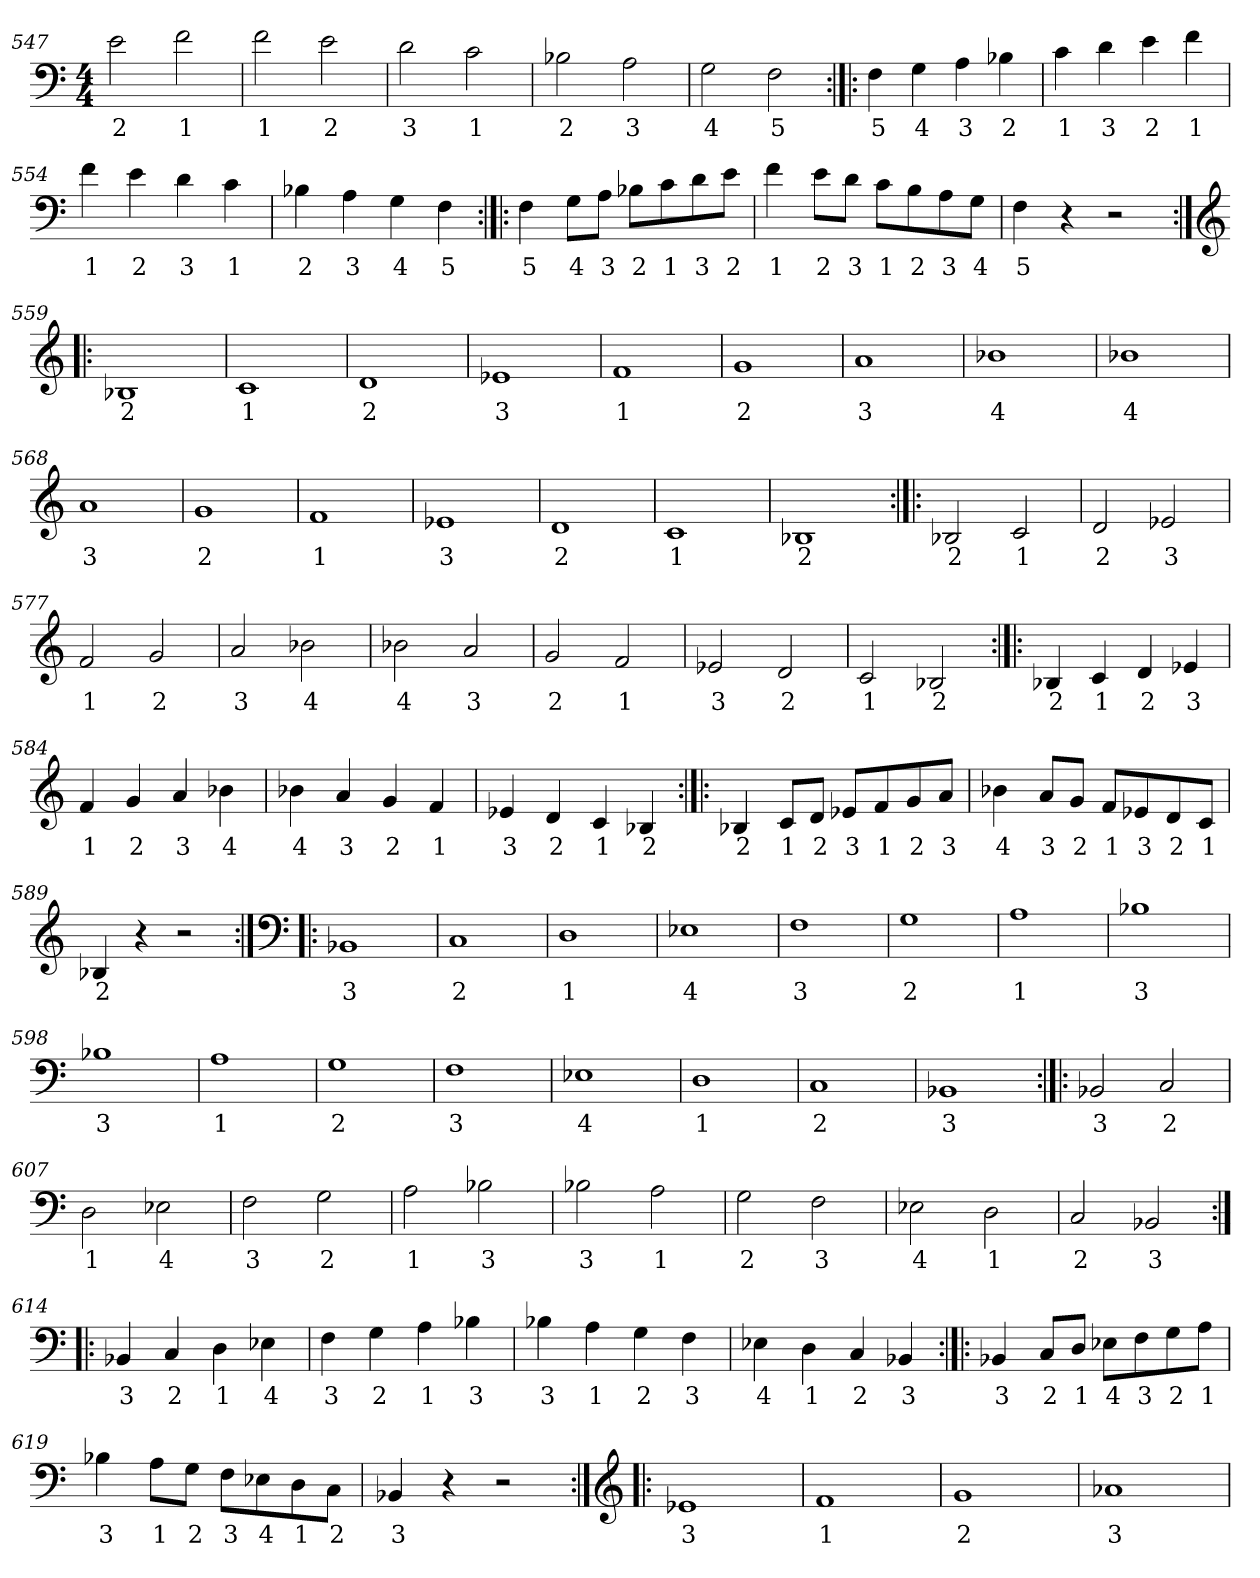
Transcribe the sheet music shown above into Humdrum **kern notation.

**kern	**text
*part1	*part1
*staff1	*staff1
*clefF4	*
*k[]	*
*C:	*
*M4/4	*
=547	=547
2e\	2
2f\	1
=548	=548
2f\	1
2e\	2
=549	=549
2d\	3
2c\	1
=550	=550
2B-X\	2
2A\	3
=551	=551
2G\	4
2F\	5
!!LO:LB:g=z
=552:|!|:	=552:|!|:
4F\	5
4G\	4
4A\	3
4B-X\	2
=553	=553
4c\	1
4d\	3
4e\	2
4f\	1
=554	=554
4f\	1
4e\	2
4d\	3
4c\	1
=555	=555
4B-X\	2
4A\	3
4G\	4
4F\	5
!!LO:LB:g=z
=556:|!|:	=556:|!|:
4F\	5
8G\L	4
8A\J	3
8B-X\L	2
8c\	1
8d\	3
8e\J	2
=557	=557
4f\	1
8e\L	2
8d\J	3
8c\L	1
8B\	2
8A\	3
8G\J	4
=558	=558
4F\	5
4r	.
2r	.
!!LO:PB:g=z
=559:|!|:	=559:|!|:
*clefG2	*
1B-X	2
=560	=560
1c	1
=561	=561
1d	2
=562	=562
1e-X	3
=563	=563
1f	1
=564	=564
1g	2
=565	=565
1a	3
=566	=566
1b-X	4
=567	=567
1b-X	4
=568	=568
1a	3
=569	=569
1g	2
=570	=570
1f	1
=571	=571
1e-X	3
=572	=572
1d	2
=573	=573
1c	1
=574	=574
1B-X	2
!!LO:LB:g=z
=575:|!|:	=575:|!|:
2B-X/	2
2c/	1
=576	=576
2d/	2
2e-X/	3
=577	=577
2f/	1
2g/	2
=578	=578
2a/	3
2b-X\	4
=579	=579
2b-X\	4
2a/	3
=580	=580
2g/	2
2f/	1
=581	=581
2e-X/	3
2d/	2
=582	=582
2c/	1
2B-X/	2
!!LO:LB:g=z
=583:|!|:	=583:|!|:
4B-X/	2
4c/	1
4d/	2
4e-X/	3
=584	=584
4f/	1
4g/	2
4a/	3
4b-X\	4
=585	=585
4b-X\	4
4a/	3
4g/	2
4f/	1
=586	=586
4e-X/	3
4d/	2
4c/	1
4B-X/	2
!!LO:LB:g=z
=587:|!|:	=587:|!|:
4B-X/	2
8c/L	1
8d/J	2
8e-X/L	3
8f/	1
8g/	2
8a/J	3
=588	=588
4b-X\	4
8a/L	3
8g/J	2
8f/L	1
8e-X/	3
8d/	2
8c/J	1
=589	=589
4B-X/	2
4r	.
2r	.
!!LO:LB:g=z
=590:|!|:	=590:|!|:
*clefF4	*
1BB-X	3
=591	=591
1C	2
=592	=592
1D	1
=593	=593
1E-X	4
=594	=594
1F	3
=595	=595
1G	2
=596	=596
1A	1
=597	=597
1B-X	3
=598	=598
1B-X	3
=599	=599
1A	1
=600	=600
1G	2
=601	=601
1F	3
=602	=602
1E-X	4
=603	=603
1D	1
=604	=604
1C	2
=605	=605
1BB-X	3
!!LO:LB:g=z
=606:|!|:	=606:|!|:
2BB-X/	3
2C/	2
=607	=607
2D\	1
2E-X\	4
=608	=608
2F\	3
2G\	2
=609	=609
2A\	1
2B-X\	3
=610	=610
2B-X\	3
2A\	1
=611	=611
2G\	2
2F\	3
=612	=612
2E-X\	4
2D\	1
=613	=613
2C/	2
2BB-X/	3
!!LO:LB:g=z
=614:|!|:	=614:|!|:
4BB-X/	3
4C/	2
4D\	1
4E-X\	4
=615	=615
4F\	3
4G\	2
4A\	1
4B-X\	3
=616	=616
4B-X\	3
4A\	1
4G\	2
4F\	3
=617	=617
4E-X\	4
4D\	1
4C/	2
4BB-X/	3
!!LO:LB:g=z
=618:|!|:	=618:|!|:
4BB-X/	3
8C/L	2
8D/J	1
8E-X\L	4
8F\	3
8G\	2
8A\J	1
=619	=619
4B-X\	3
8A\L	1
8G\J	2
8F\L	3
8E-X\	4
8D\	1
8C\J	2
=620	=620
4BB-X/	3
4r	.
2r	.
!!LO:PB:g=z
=621:|!|:	=621:|!|:
*clefG2	*
1e-X	3
=622	=622
1f	1
=623	=623
1g	2
=624	=624
1a-X	3
=	=
*-	*-
